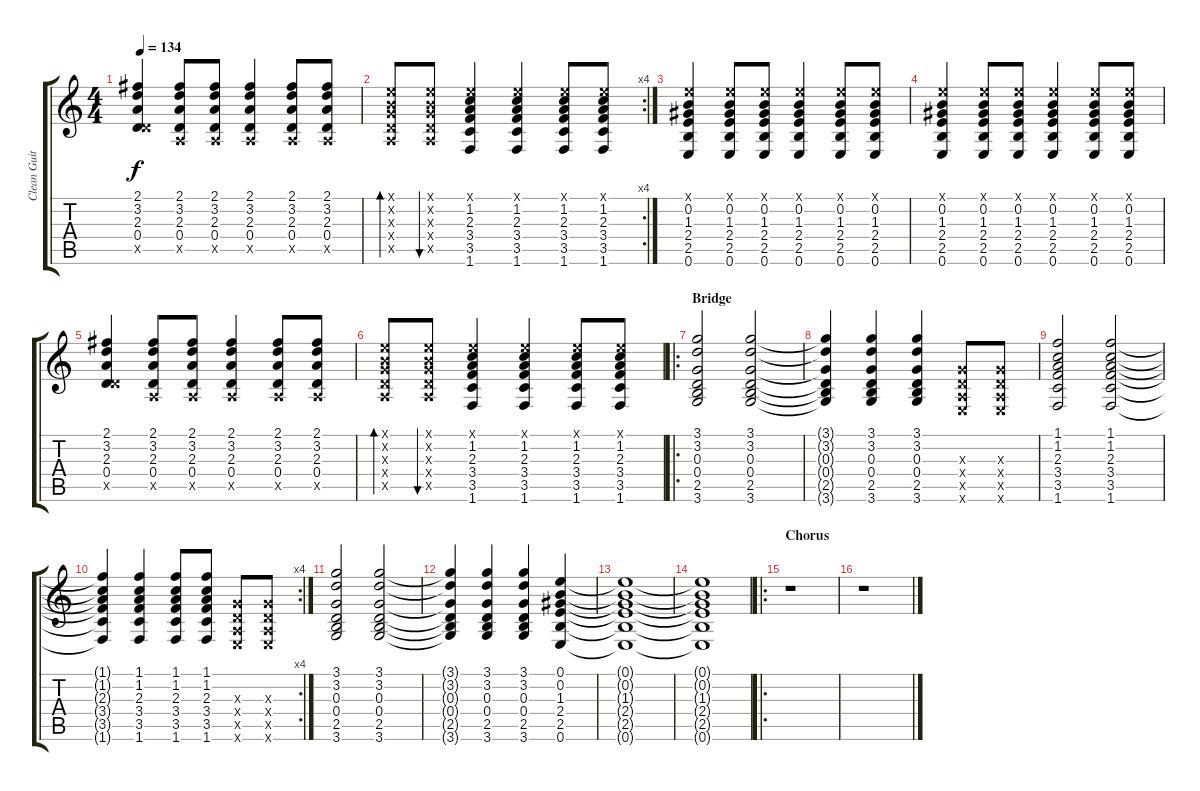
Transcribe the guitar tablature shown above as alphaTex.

\track ("Clean Guitar" "Clean Guit") {instrument electricguitarclean}
\staff {score tabs}
\tuning (E4 B3 G3 D3 A2 E2) {hide}
\ts (4 4)
\tempo 134
\clef g2
\ks c
(2.1 3.2 2.3 0.4 5.5{x}).4{dy f} (2.1 3.2 2.3 0.4 0.5{x}).8 (2.1 3.2 2.3 0.4 0.5{x}).8 (2.1 3.2 2.3 0.4 0.5{x}).4 (2.1 3.2 2.3 0.4 0.5{x}).8 (2.1 3.2 2.3 0.4 0.5{x}).8 |
\rc 4
(0.1{x} 0.2{x} 0.3{x} 0.4{x} 0.5{x}).8{bd 30} (0.1{x} 0.2{x} 0.3{x} 0.4{x} 0.5{x}).8{bu 30} (0.1{x} 1.2 2.3 3.4 3.5 1.6).4 (0.1{x} 1.2 2.3 3.4 3.5 1.6).4 (0.1{x} 1.2 2.3 3.4 3.5 1.6).8 (0.1{x} 1.2 2.3 3.4 3.5 1.6).8 |
(0.1{x} 0.2 1.3 2.4 2.5 0.6).4 (0.1{x} 0.2 1.3 2.4 2.5 0.6).8 (0.1{x} 0.2 1.3 2.4 2.5 0.6).8 (0.1{x} 0.2 1.3 2.4 2.5 0.6).4 (0.1{x} 0.2 1.3 2.4 2.5 0.6).8 (0.1{x} 0.2 1.3 2.4 2.5 0.6).8 |
(0.1{x} 0.2 1.3 2.4 2.5 0.6).4 (0.1{x} 0.2 1.3 2.4 2.5 0.6).8 (0.1{x} 0.2 1.3 2.4 2.5 0.6).8 (0.1{x} 0.2 1.3 2.4 2.5 0.6).4 (0.1{x} 0.2 1.3 2.4 2.5 0.6).8 (0.1{x} 0.2 1.3 2.4 2.5 0.6).8 |
(2.1 3.2 2.3 0.4 5.5{x}).4 (2.1 3.2 2.3 0.4 0.5{x}).8 (2.1 3.2 2.3 0.4 0.5{x}).8 (2.1 3.2 2.3 0.4 0.5{x}).4 (2.1 3.2 2.3 0.4 0.5{x}).8 (2.1 3.2 2.3 0.4 0.5{x}).8 |
(0.1{x} 0.2{x} 0.3{x} 0.4{x} 0.5{x}).8{bd 30} (0.1{x} 0.2{x} 0.3{x} 0.4{x} 0.5{x}).8{bu 30} (0.1{x} 1.2 2.3 3.4 3.5 1.6).4 (0.1{x} 1.2 2.3 3.4 3.5 1.6).4 (0.1{x} 1.2 2.3 3.4 3.5 1.6).8 (0.1{x} 1.2 2.3 3.4 3.5 1.6).8 |
\ro
\section ("" "Bridge")
(3.1 3.2 0.3 0.4 2.5 3.6).2 (3.1 3.2 0.3 0.4 2.5 3.6).2 |
(3.1{t} 3.2{t} 0.3{t} 0.4{t} 2.5{t} 3.6{t}).4 (3.1 3.2 0.3 0.4 2.5 3.6).4 (3.1 3.2 0.3 0.4 2.5 3.6).4 (0.3{x} 0.4{x} 0.5{x} 0.6{x}).8 (0.3{x} 0.4{x} 0.5{x} 0.6{x}).8 |
(1.1 1.2 2.3 3.4 3.5 1.6).2 (1.1 1.2 2.3 3.4 3.5 1.6).2 |
\rc 4
(1.1{t} 1.2{t} 2.3{t} 3.4{t} 3.5{t} 1.6{t}).4 (1.1 1.2 2.3 3.4 3.5 1.6).4 (1.1 1.2 2.3 3.4 3.5 1.6).8 (1.1 1.2 2.3 3.4 3.5 1.6).8 (0.3{x} 0.4{x} 0.5{x} 0.6{x}).8 (0.3{x} 0.4{x} 0.5{x} 0.6{x}).8 |
(3.1 3.2 0.3 0.4 2.5 3.6).2 (3.1 3.2 0.3 0.4 2.5 3.6).2 |
(3.1{t} 3.2{t} 0.3{t} 0.4{t} 2.5{t} 3.6{t}).4 (3.1 3.2 0.3 0.4 2.5 3.6).4 (3.1 3.2 0.3 0.4 2.5 3.6).4 (0.1 0.2 1.3 2.4 2.5 0.6).4 |
(0.1{t} 0.2{t} 1.3{t} 2.4{t} 2.5{t} 0.6{t}).1 |
(0.1{t} 0.2{t} 1.3{t} 2.4{t} 2.5{t} 0.6{t}).1 |
\ro
\section ("" "Chorus")
r.1 |
r.1
